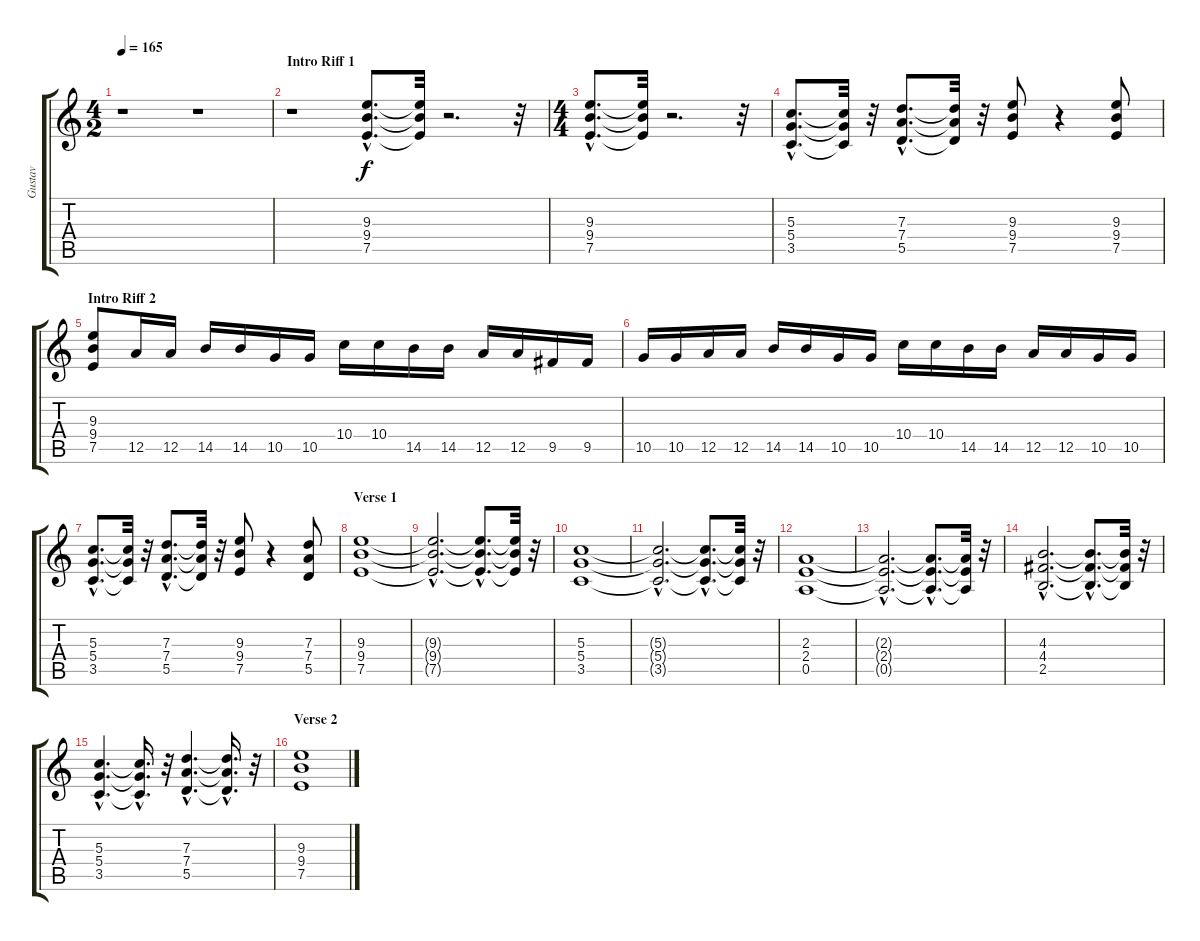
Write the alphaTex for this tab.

\track ("Gustav" "Gustav") {instrument distortionguitar}
\staff {score tabs}
\tuning (E4 B3 G3 D3 A2 E2) {hide}
\ts (4 2)
\tempo 165
\clef g2
\ks c
r.1{dy f instrument distortionguitar} r.1 |
\section ("" "Intro Riff 1")
r.1 (9.3{hac} 9.4{hac} 7.5{hac}).8{d} (9.3{t} 9.4{t} 7.5{t}).32 r.2{d} r.32 |
\ts (4 4)
(9.3{hac} 9.4{hac} 7.5{hac}).8{d} (9.3{t} 9.4{t} 7.5{t}).32 r.2{d} r.32 |
(5.3{hac} 5.4{hac} 3.5{hac}).8{d} (5.3{t} 5.4{t} 3.5{t}).32 r.32 (7.3{hac} 7.4{hac} 5.5{hac}).8{d} (7.3{t} 7.4{t} 5.5{t}).32 r.32 (9.3 9.4 7.5).8 r.4 (9.3 9.4 7.5).8 |
\section ("" "Intro Riff 2")
(9.3 9.4 7.5).8 12.5.16 12.5.16 14.5.16 14.5.16 10.5.16 10.5.16 10.4.16 10.4.16 14.5.16 14.5.16 12.5.16 12.5.16 9.5.16 9.5.16 |
10.5.16 10.5.16 12.5.16 12.5.16 14.5.16 14.5.16 10.5.16 10.5.16 10.4.16 10.4.16 14.5.16 14.5.16 12.5.16 12.5.16 10.5.16 10.5.16 |
(5.3{hac} 5.4{hac} 3.5{hac}).8{d volume 13} (5.3{t} 5.4{t} 3.5{t}).32 r.32 (7.3{hac} 7.4{hac} 5.5{hac}).8{d} (7.3{t} 7.4{t} 5.5{t}).32 r.32 (9.3 9.4 7.5).8 r.4 (7.3 7.4 5.5).8 |
\section ("" "Verse 1")
(9.3 9.4 7.5).1 |
(9.3{hac t} 9.4{hac t} 7.5{hac t}).2{d} (9.3{hac t} 9.4{hac t} 7.5{hac t}).8{d} (9.3{t} 9.4{t} 7.5{t}).32 r.32 |
(5.3 5.4 3.5).1 |
(5.3{hac t} 5.4{hac t} 3.5{hac t}).2{d} (5.3{hac t} 5.4{hac t} 3.5{hac t}).8{d} (5.3{t} 5.4{t} 3.5{t}).32 r.32 |
(2.3 2.4 0.5).1 |
(2.3{hac t} 2.4{hac t} 0.5{hac t}).2{d} (2.3{hac t} 2.4{hac t} 0.5{hac t}).8{d} (2.3{t} 2.4{t} 0.5{t}).32 r.32 |
(4.3{hac} 4.4{hac} 2.5{hac}).2{d} (4.3{hac t} 4.4{hac t} 2.5{hac t}).8{d} (4.3{t} 4.4{t} 2.5{t}).32 r.32 |
(5.3{hac} 5.4{hac} 3.5{hac}).4{d} (5.3{hac t} 5.4{hac t} 3.5{hac t}).16{d} r.32 (7.3{hac} 7.4{hac} 5.5{hac}).4{d} (7.3{hac t} 7.4{hac t} 5.5{hac t}).16{d} r.32 |
\section ("" "Verse 2")
(9.3 9.4 7.5).1{volume 16}
